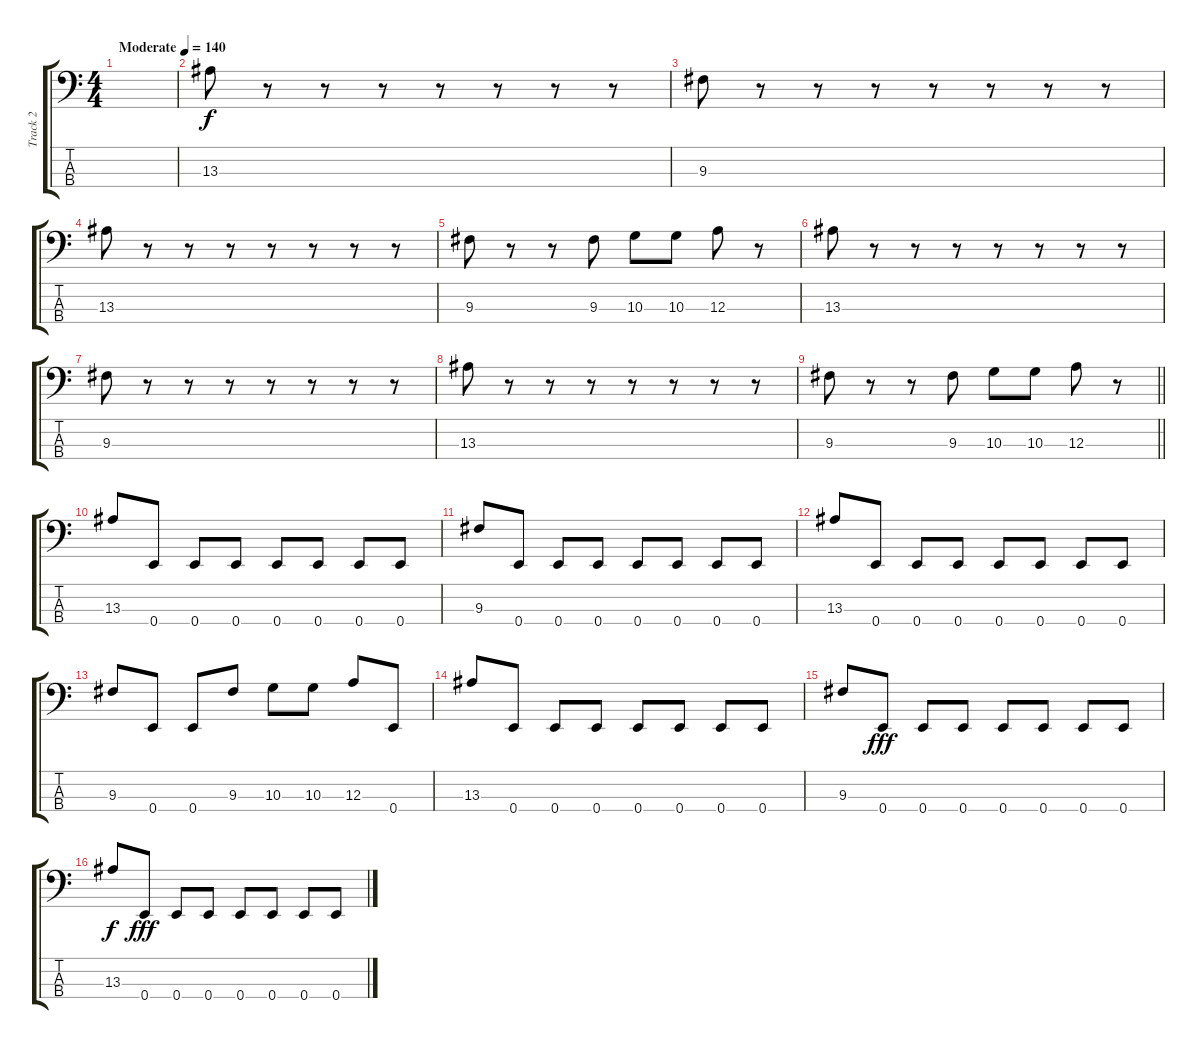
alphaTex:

\track ("Track 2" "Track 2") {instrument electricbassfinger}
\staff {score tabs}
\tuning (G2 D2 A1 E1) {hide}
\ts (4 4)
\tempo (140 "Moderate")
\clef f4
\ks c
|
13.3.8 r.8 r.8 r.8 r.8 r.8 r.8 r.8 |
9.3.8 r.8 r.8 r.8 r.8 r.8 r.8 r.8 |
13.3.8 r.8 r.8 r.8 r.8 r.8 r.8 r.8 |
9.3.8 r.8 r.8 9.3.8 10.3.8 10.3.8 12.3.8 r.8 |
13.3.8 r.8 r.8 r.8 r.8 r.8 r.8 r.8 |
9.3.8 r.8 r.8 r.8 r.8 r.8 r.8 r.8 |
13.3.8 r.8 r.8 r.8 r.8 r.8 r.8 r.8 |
\barLineRight lightlight
9.3.8 r.8 r.8 9.3.8 10.3.8 10.3.8 12.3.8 r.8 |
\section ("" "")
13.3.8 0.4.8 0.4.8 0.4.8 0.4.8 0.4.8 0.4.8 0.4.8 |
9.3.8 0.4.8 0.4.8 0.4.8 0.4.8 0.4.8 0.4.8 0.4.8 |
13.3.8 0.4.8 0.4.8 0.4.8 0.4.8 0.4.8 0.4.8 0.4.8 |
9.3.8 0.4.8 0.4.8 9.3.8 10.3.8 10.3.8 12.3.8 0.4.8 |
13.3.8 0.4.8 0.4.8 0.4.8 0.4.8 0.4.8 0.4.8 0.4.8 |
9.3.8 0.4.8{dy fff} 0.4.8 0.4.8 0.4.8 0.4.8 0.4.8 0.4.8 |
13.3.8{dy f} 0.4.8{dy fff} 0.4.8 0.4.8 0.4.8 0.4.8 0.4.8 0.4.8
